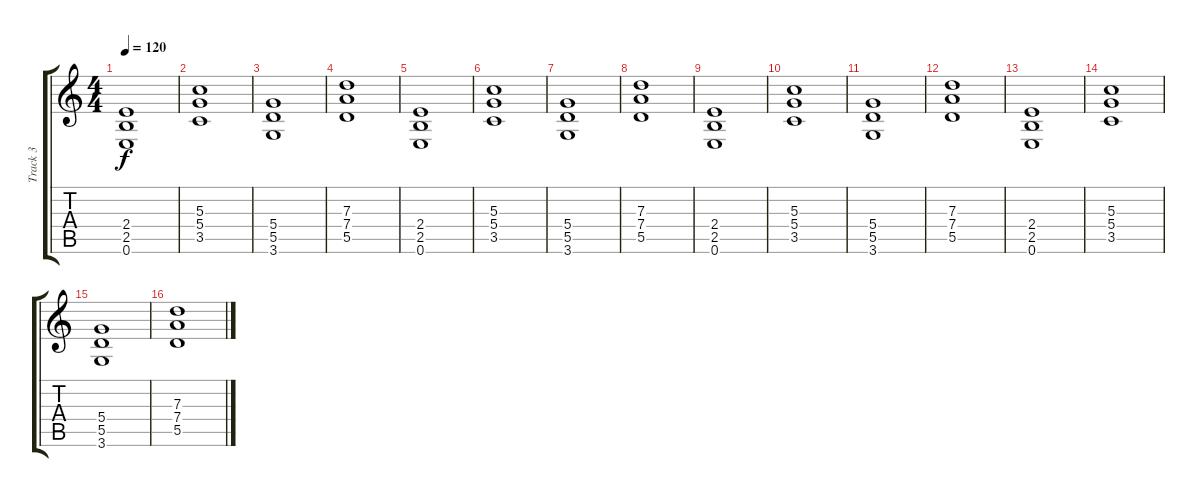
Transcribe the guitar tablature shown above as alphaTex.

\track ("Track 3" "Track 3") {instrument overdrivenguitar}
\staff {score tabs}
\tuning (E4 B3 G3 D3 A2 E2) {hide}
\ts (4 4)
\tempo 120
\clef g2
\ks c
(2.4 2.5 0.6).1{dy f} |
(5.3 5.4 3.5).1 |
(5.4 5.5 3.6).1 |
(7.3 7.4 5.5).1 |
(2.4 2.5 0.6).1 |
(5.3 5.4 3.5).1 |
(5.4 5.5 3.6).1 |
(7.3 7.4 5.5).1 |
(2.4 2.5 0.6).1 |
(5.3 5.4 3.5).1 |
(5.4 5.5 3.6).1 |
(7.3 7.4 5.5).1 |
(2.4 2.5 0.6).1 |
(5.3 5.4 3.5).1 |
(5.4 5.5 3.6).1 |
(7.3 7.4 5.5).1
